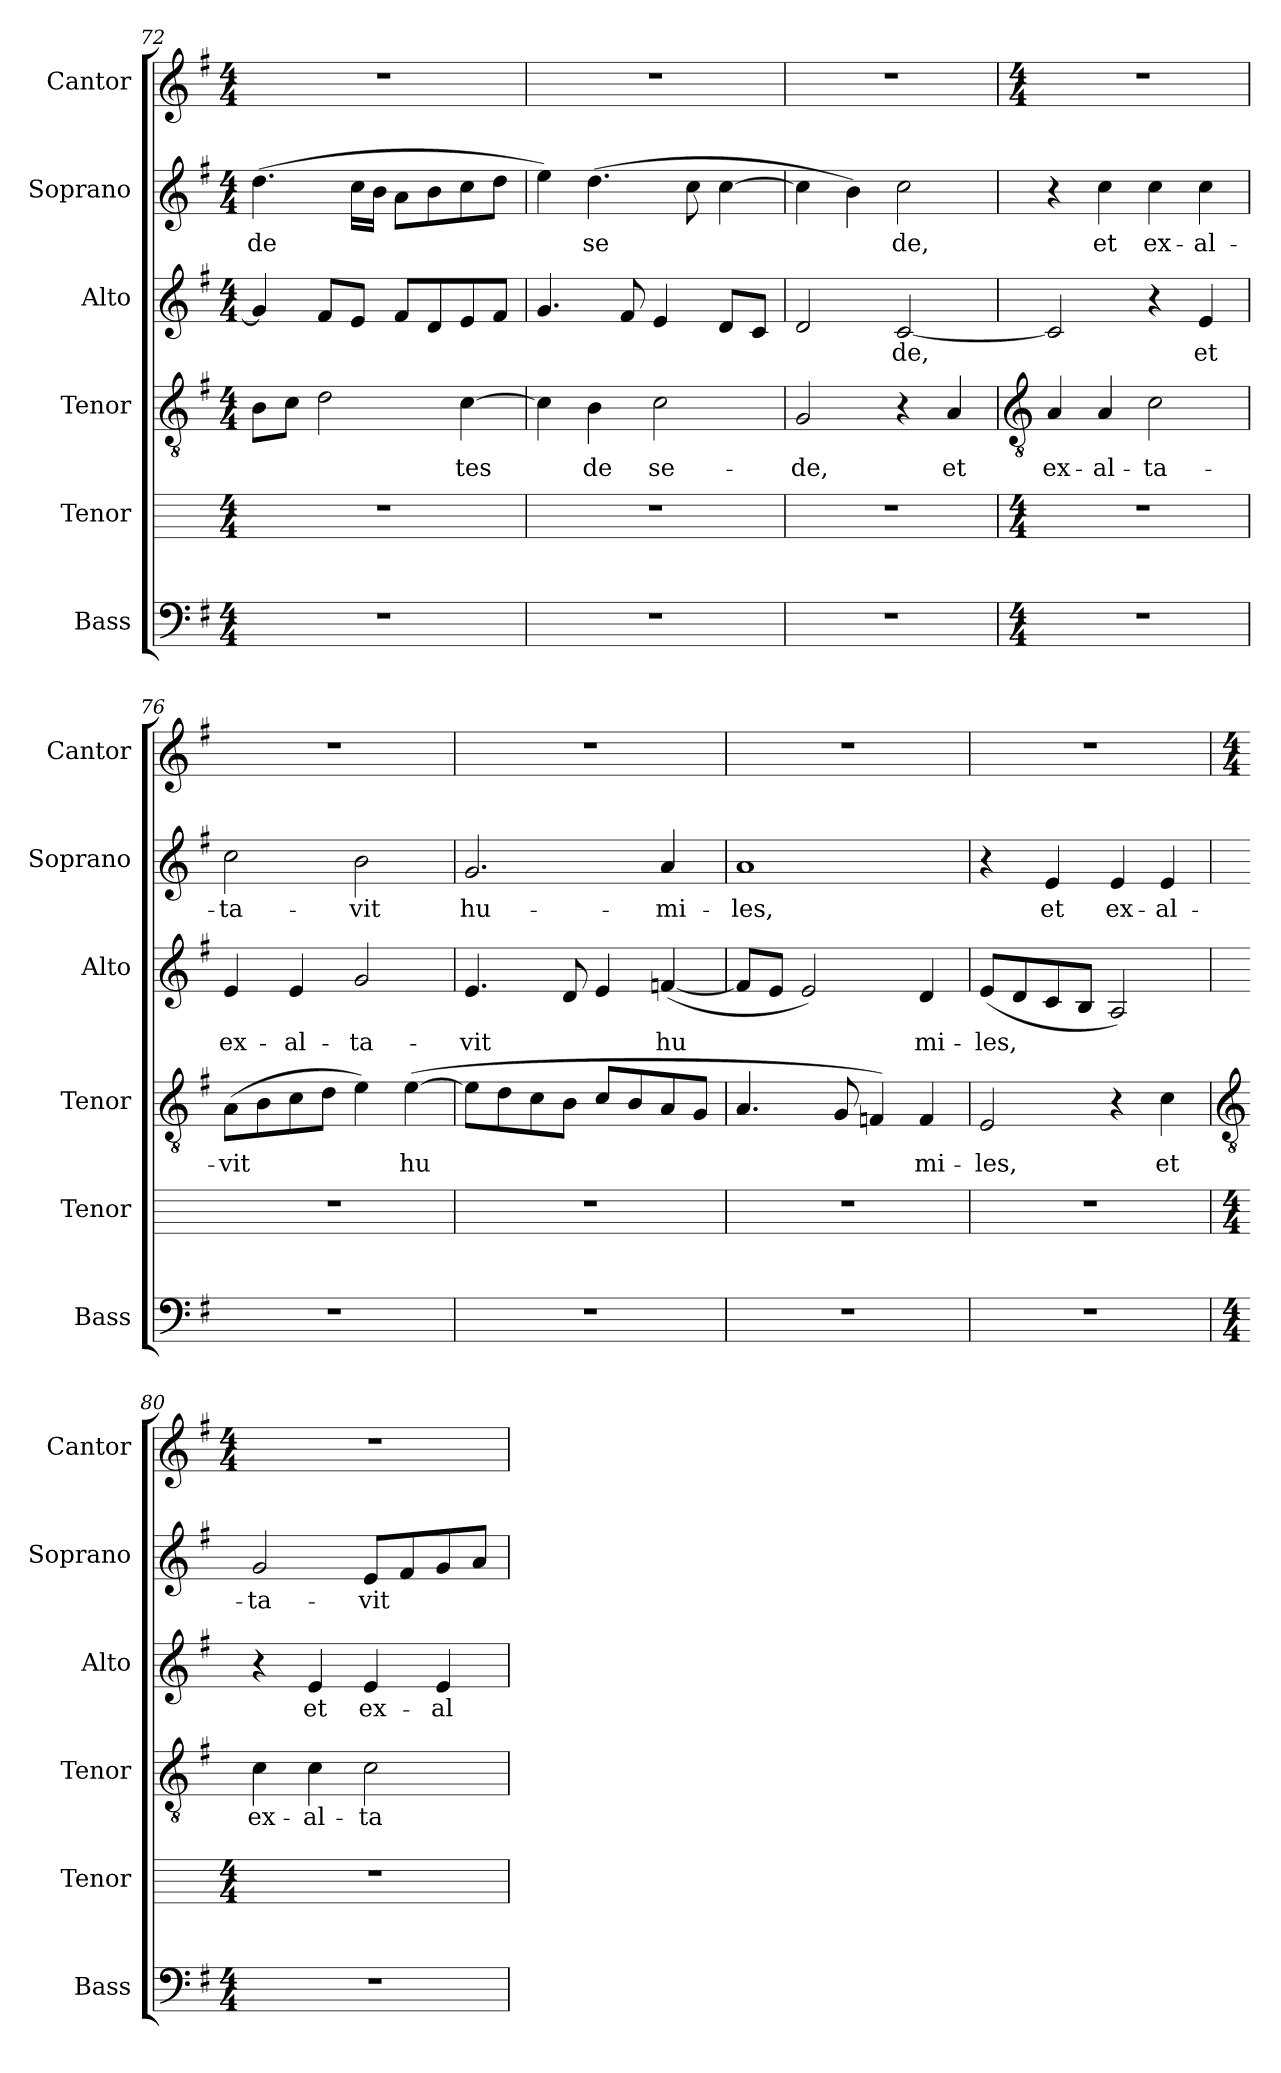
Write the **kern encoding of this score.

**kern	**kern	**kern	**text	**kern	**text	**kern	**text	**kern
*part6	*part5	*part4	*part4	*part3	*part3	*part2	*part2	*part1
*staff6	*staff5	*staff4	*staff4	*staff3	*staff3	*staff2	*staff2	*staff1
*I"Bass	*I"Tenor	*I"Tenor	*	*I"Alto	*	*I"Soprano	*	*I"Cantor
*I'Bass	*I'Tenor	*I'Tenor	*	*I'Alto	*	*I'Soprano	*	*I'Cantor
*clefF4	*	*clefGv2	*	*clefG2	*	*clefG2	*	*clefG2
*k[f#]	*	*k[f#]	*	*k[f#]	*	*k[f#]	*	*k[f#]
*G:	*	*G:	*	*G:	*	*G:	*	*G:
*M4/4	*M4/4	*M4/4	*	*M4/4	*	*M4/4	*	*M4/4
=72	=72	=72	=72	=72	=72	=72	=72	=72
!	!	!	!	!	!	!	!LO:LY:b	!
1r	1r	8BL	.	4g]	.	(>4.dd	de	1r
.	.	8cJ	.	.	.	.	.	.
.	.	2d	.	8f#L	.	.	.	.
.	.	.	.	8eJ	.	16ccLL	.	.
.	.	.	.	.	.	16bJJ	.	.
.	.	.	.	8f#L	.	8aL	.	.
.	.	.	.	8d	.	8b	.	.
!	!	!	!LO:LY:b	!	!	!	!	!
.	.	[4c	tes	8e	.	8cc	.	.
.	.	.	.	8f#J	.	8ddJ	.	.
=73	=73	=73	=73	=73	=73	=73	=73	=73
1r	1r	4c]	.	4.g	.	4ee)	.	1r
!	!	!	!LO:LY:b	!	!	!	!LO:LY:b	!
.	.	4B	de	.	.	(>4.dd	se	.
.	.	.	.	8f#	.	.	.	.
!	!	!	!LO:LY:b	!	!	!	!	!
.	.	2c	se-	4e	.	.	.	.
.	.	.	.	.	.	8cc	.	.
.	.	.	.	8dL	.	[4cc	.	.
.	.	.	.	8cJ	.	.	.	.
=74	=74	=74	=74	=74	=74	=74	=74	=74
!	!	!	!LO:LY:b	!	!	!	!	!
1r	1r	2G	-de,	2d	.	4cc]	.	1r
.	.	.	.	.	.	4b)	.	.
!	!	!	!	!	!LO:LY:b	!	!LO:LY:b	!
.	.	4r	.	[2c	de,	2cc	de,	.
!	!	!	!LO:LY:b	!	!	!	!	!
.	.	4A	et	.	.	.	.	.
!!LO:LB:g=z
=75	=75	=75	=75	=75	=75	=75	=75	=75
*	*	*clefGv2	*	*	*	*	*	*
*M4/4	*M4/4	*	*	*	*	*	*	*M4/4
!	!	!	!LO:LY:b	!	!	!	!	!
1r	1r	4A	ex-	2c]	.	4r	.	1r
!	!	!	!LO:LY:b	!	!	!	!LO:LY:b	!
.	.	4A	-al-	.	.	4cc	et	.
!	!	!	!LO:LY:b	!	!	!	!LO:LY:b	!
.	.	2c	-ta-	4r	.	4cc	ex-	.
!	!	!	!	!	!LO:LY:b	!	!LO:LY:b	!
.	.	.	.	4e	et	4cc	-al-	.
=76	=76	=76	=76	=76	=76	=76	=76	=76
!	!	!	!LO:LY:b	!	!LO:LY:b	!	!LO:LY:b	!
1r	1r	(>8AL	-vit	4e	ex-	2cc	-ta-	1r
.	.	8B	.	.	.	.	.	.
!	!	!	!	!	!LO:LY:b	!	!	!
.	.	8c	.	4e	-al-	.	.	.
.	.	8dJ	.	.	.	.	.	.
!	!	!	!	!	!LO:LY:b	!	!LO:LY:b	!
.	.	4e)	.	2g	-ta-	2b	-vit	.
!	!	!	!LO:LY:b	!	!	!	!	!
.	.	(<[4e	hu	.	.	.	.	.
=77	=77	=77	=77	=77	=77	=77	=77	=77
!	!	!	!	!	!LO:LY:b	!	!LO:LY:b	!
1r	1r	8eL]	.	4.e	-vit	2.g	hu-	1r
.	.	8d	.	.	.	.	.	.
.	.	8c	.	.	.	.	.	.
.	.	8BJ	.	8d	.	.	.	.
.	.	8cL	.	4e	.	.	.	.
.	.	8B	.	.	.	.	.	.
!	!	!	!	!	!LO:LY:b	!	!LO:LY:b	!
.	.	8A	.	(<[4fn	hu	4a	-mi-	.
.	.	8GJ	.	.	.	.	.	.
=78	=78	=78	=78	=78	=78	=78	=78	=78
!	!	!	!	!	!	!	!LO:LY:b	!
1r	1r	4.A	.	8fL]	.	1a	-les,	1r
.	.	.	.	8eJ	.	.	.	.
.	.	.	.	2e)	.	.	.	.
.	.	8G	.	.	.	.	.	.
.	.	4Fn)	.	.	.	.	.	.
!	!	!	!LO:LY:b	!	!LO:LY:b	!	!	!
.	.	4F	mi-	4d	mi-	.	.	.
=79	=79	=79	=79	=79	=79	=79	=79	=79
!	!	!	!LO:LY:b	!	!LO:LY:b	!	!	!
1r	1r	2E	-les,	(<8eL	-les,	4r	.	1r
.	.	.	.	8d	.	.	.	.
!	!	!	!	!	!	!	!LO:LY:b	!
.	.	.	.	8c	.	4e	et	.
.	.	.	.	8BJ	.	.	.	.
!	!	!	!	!	!	!	!LO:LY:b	!
.	.	4r	.	2A)	.	4e	ex-	.
!	!	!	!LO:LY:b	!	!	!	!LO:LY:b	!
.	.	4c	et	.	.	4e	-al-	.
!!LO:LB:g=z
=80	=80	=80	=80	=80	=80	=80	=80	=80
*	*	*clefGv2	*	*	*	*	*	*
*M4/4	*M4/4	*	*	*	*	*	*	*M4/4
!	!	!	!LO:LY:b	!	!	!	!LO:LY:b	!
1r	1r	4c	ex-	4r	.	2g	-ta-	1r
!	!	!	!LO:LY:b	!	!LO:LY:b	!	!	!
.	.	4c	-al-	4e	et	.	.	.
!	!	!	!LO:LY:b	!	!LO:LY:b	!	!LO:LY:b	!
.	.	2c	-ta-	4e	ex-	8eL	-vit	.
.	.	.	.	.	.	8f#	.	.
!	!	!	!	!	!LO:LY:b	!	!	!
.	.	.	.	4e	-al-	8g	.	.
.	.	.	.	.	.	8aJ	.	.
=	=	=	=	=	=	=	=	=
*-	*-	*-	*-	*-	*-	*-	*-	*-
